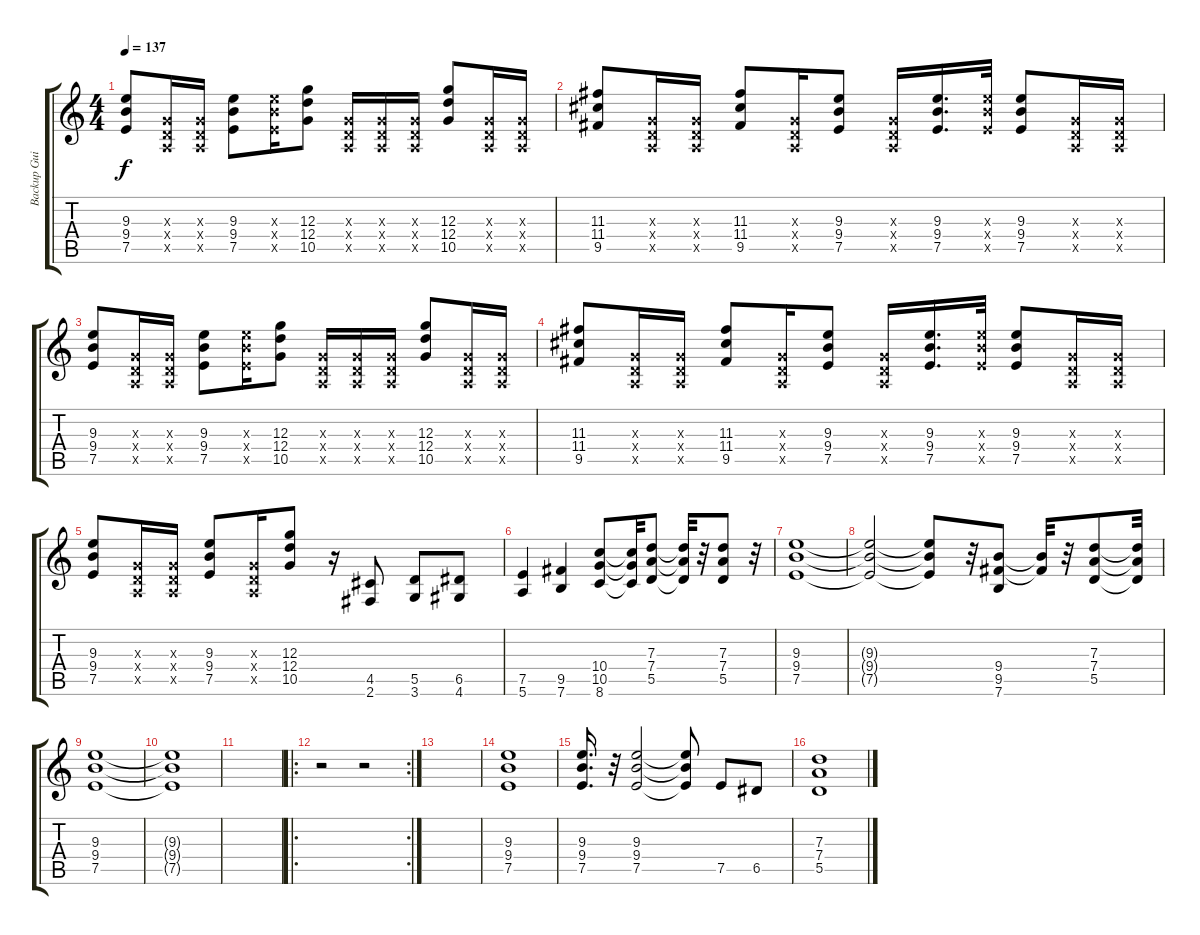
\track ("Backup Guitar" "Backup Gui") {instrument overdrivenguitar}
\staff {score tabs}
\tuning (E4 B3 G3 D3 A2 E2) {hide}
\ts (4 4)
\tempo 137
\clef g2
\ks c
(9.3 9.4 7.5).8{dy f} (0.3{x} 0.4{x} 0.5{x}).16 (0.3{x} 0.4{x} 0.5{x}).16 (9.3 9.4 7.5).8 (9.3{x} 9.4{x} 7.5{x}).16 (12.3 12.4 10.5).8 (0.3{x} 0.4{x} 0.5{x}).16 (0.3{x} 0.4{x} 0.5{x}).16 (0.3{x} 0.4{x} 0.5{x}).16 (12.3 12.4 10.5).8 (0.3{x} 0.4{x} 0.5{x}).16 (0.3{x} 0.4{x} 0.5{x}).16 |
(11.3 11.4 9.5).8 (0.3{x} 0.4{x} 0.5{x}).16 (0.3{x} 0.4{x} 0.5{x}).16 (11.3 11.4 9.5).8 (0.3{x} 0.4{x} 0.5{x}).16 (9.3 9.4 7.5).8 (0.3{x} 0.4{x} 0.5{x}).16 (9.3 9.4 7.5).16{d} (9.3{x} 9.4{x} 7.5{x}).32 (9.3 9.4 7.5).8 (0.3{x} 0.4{x} 0.5{x}).16 (0.3{x} 0.4{x} 0.5{x}).16 |
(9.3 9.4 7.5).8 (0.3{x} 0.4{x} 0.5{x}).16 (0.3{x} 0.4{x} 0.5{x}).16 (9.3 9.4 7.5).8 (9.3{x} 9.4{x} 7.5{x}).16 (12.3 12.4 10.5).8 (0.3{x} 0.4{x} 0.5{x}).16 (0.3{x} 0.4{x} 0.5{x}).16 (0.3{x} 0.4{x} 0.5{x}).16 (12.3 12.4 10.5).8 (0.3{x} 0.4{x} 0.5{x}).16 (0.3{x} 0.4{x} 0.5{x}).16 |
(11.3 11.4 9.5).8 (0.3{x} 0.4{x} 0.5{x}).16 (0.3{x} 0.4{x} 0.5{x}).16 (11.3 11.4 9.5).8 (0.3{x} 0.4{x} 0.5{x}).16 (9.3 9.4 7.5).8 (0.3{x} 0.4{x} 0.5{x}).16 (9.3 9.4 7.5).16{d} (9.3{x} 9.4{x} 7.5{x}).32 (9.3 9.4 7.5).8 (0.3{x} 0.4{x} 0.5{x}).16 (0.3{x} 0.4{x} 0.5{x}).16 |
(9.3 9.4 7.5).8 (0.3{x} 0.4{x} 0.5{x}).16 (0.3{x} 0.4{x} 0.5{x}).16 (9.3 9.4 7.5).8 (0.3{x} 0.4{x} 0.5{x}).16 (12.3 12.4 10.5).8 r.16 (4.5 2.6).8{balance 16} (5.5 3.6).8 (6.5 4.6).8 |
(7.5 5.6).4 (9.5 7.6).4 (10.4 10.5 8.6).8 (10.4{t} 10.5{t} 8.6{t}).32 (7.3 7.4 5.5).8 (7.3{t} 7.4{t} 5.5{t}).32 r.32 (7.3 7.4 5.5).8 r.32 |
(9.3 9.4 7.5).1 |
(9.3{t} 9.4{t} 7.5{t}).2 (9.3{t} 9.4{t} 7.5{t}).8 r.32 (9.4 9.5 7.6).8 (9.4{t} 9.5{t}).32 r.32 (7.3 7.4 5.5).8 (7.3{t} 7.4{t} 5.5{t}).32 |
(9.3 9.4 7.5).1{volume 0} |
(9.3{t} 9.4{t} 7.5{t}).1 |
|
\ro
\rc 2
r.2 r.2 |
|
(9.3 9.4 7.5).1{volume 11} |
(9.3 9.4 7.5).16{d} r.32 (9.3 9.4 7.5).2 (9.3{t} 9.4{t} 7.5{t}).8 7.5.8 6.5.8 |
(7.3 7.4 5.5).1
